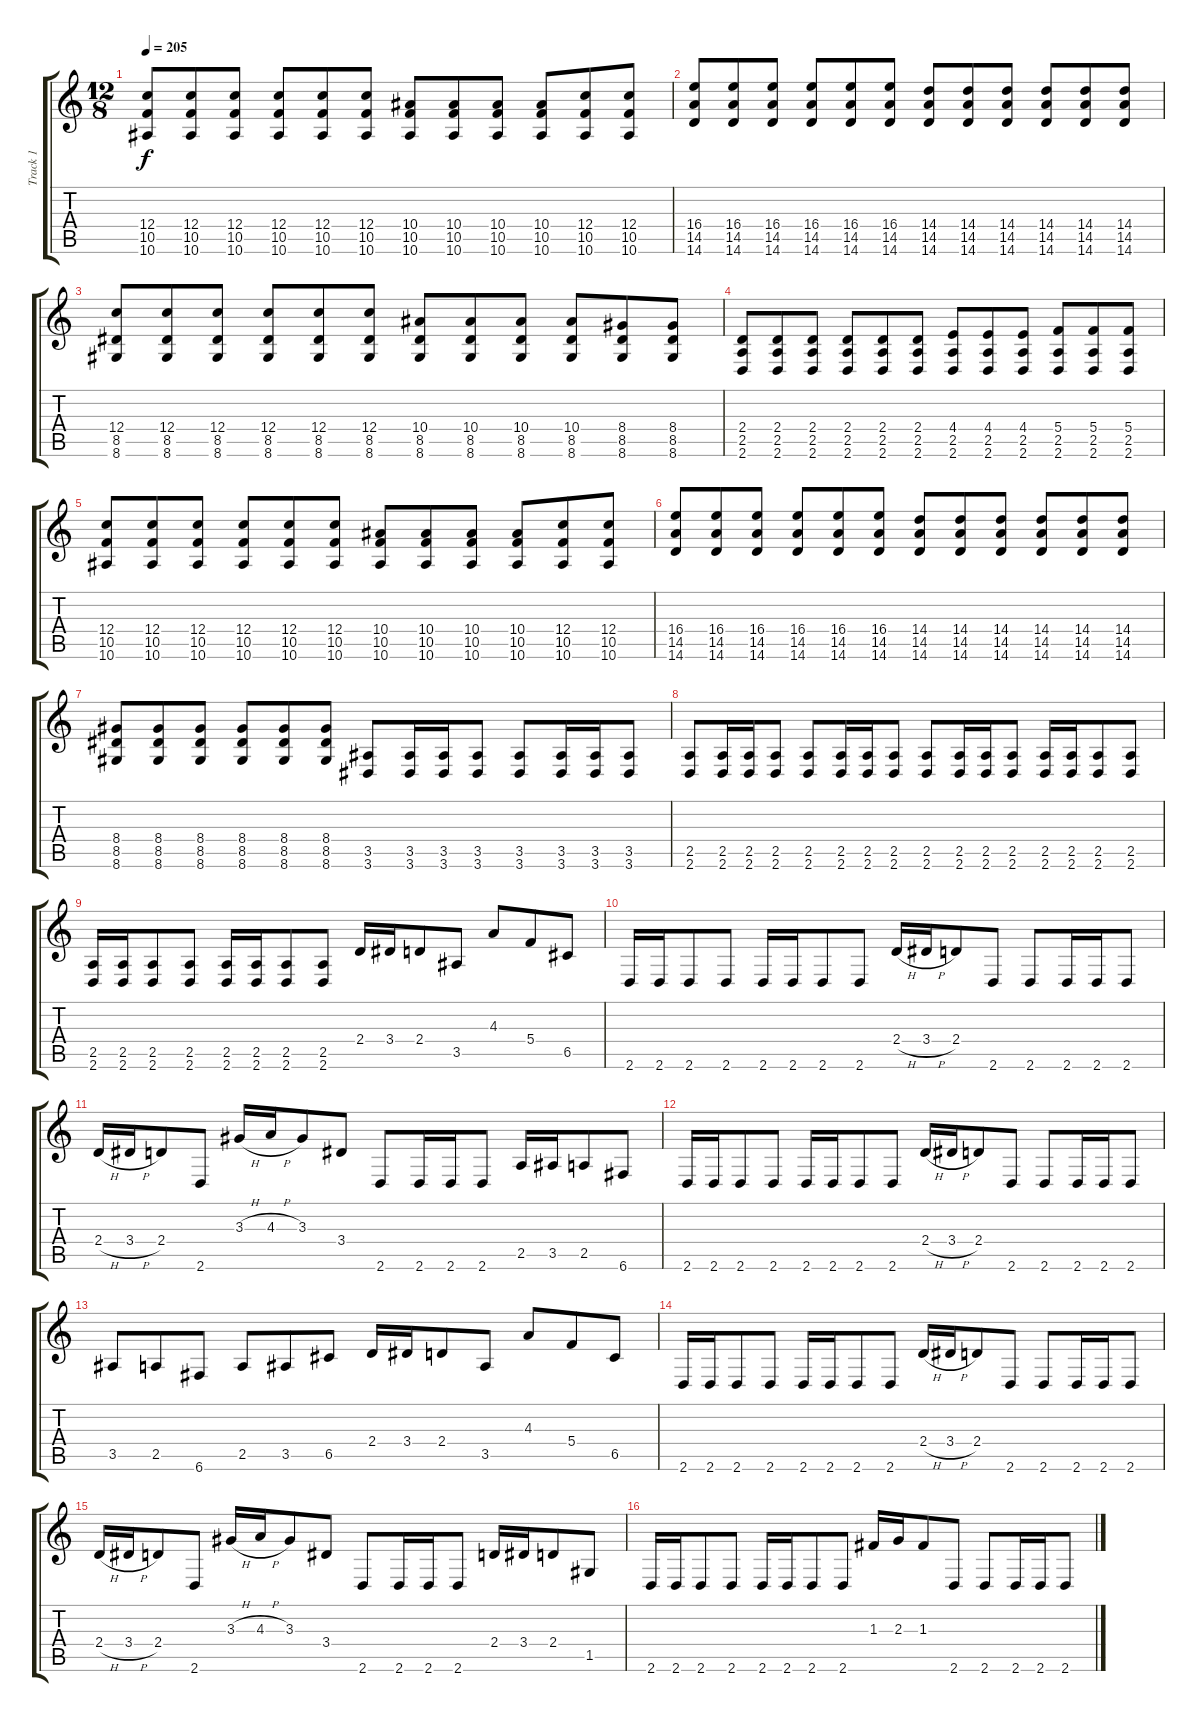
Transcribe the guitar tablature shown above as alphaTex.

\track ("Track 1" "Track 1") {instrument overdrivenguitar}
\staff {score tabs}
\tuning (D4 A3 F3 C3 G2 C2) {hide}
\ts (12 8)
\tempo 205
\clef g2
\ks c
(12.4 10.5 10.6).8{dy f} (12.4 10.5 10.6).8 (12.4 10.5 10.6).8 (12.4 10.5 10.6).8 (12.4 10.5 10.6).8 (12.4 10.5 10.6).8 (10.4 10.5 10.6).8 (10.4 10.5 10.6).8 (10.4 10.5 10.6).8 (10.4 10.5 10.6).8 (12.4 10.5 10.6).8 (12.4 10.5 10.6).8 |
(16.4 14.5 14.6).8 (16.4 14.5 14.6).8 (16.4 14.5 14.6).8 (16.4 14.5 14.6).8 (16.4 14.5 14.6).8 (16.4 14.5 14.6).8 (14.4 14.5 14.6).8 (14.4 14.5 14.6).8 (14.4 14.5 14.6).8 (14.4 14.5 14.6).8 (14.4 14.5 14.6).8 (14.4 14.5 14.6).8 |
(12.4 8.5 8.6).8 (12.4 8.5 8.6).8 (12.4 8.5 8.6).8 (12.4 8.5 8.6).8 (12.4 8.5 8.6).8 (12.4 8.5 8.6).8 (10.4 8.5 8.6).8 (10.4 8.5 8.6).8 (10.4 8.5 8.6).8 (10.4 8.5 8.6).8 (8.4 8.5 8.6).8 (8.4 8.5 8.6).8 |
(2.4 2.5 2.6).8 (2.4 2.5 2.6).8 (2.4 2.5 2.6).8 (2.4 2.5 2.6).8 (2.4 2.5 2.6).8 (2.4 2.5 2.6).8 (4.4 2.5 2.6).8 (4.4 2.5 2.6).8 (4.4 2.5 2.6).8 (5.4 2.5 2.6).8 (5.4 2.5 2.6).8 (5.4 2.5 2.6).8 |
(12.4 10.5 10.6).8 (12.4 10.5 10.6).8 (12.4 10.5 10.6).8 (12.4 10.5 10.6).8 (12.4 10.5 10.6).8 (12.4 10.5 10.6).8 (10.4 10.5 10.6).8 (10.4 10.5 10.6).8 (10.4 10.5 10.6).8 (10.4 10.5 10.6).8 (12.4 10.5 10.6).8 (12.4 10.5 10.6).8 |
(16.4 14.5 14.6).8 (16.4 14.5 14.6).8 (16.4 14.5 14.6).8 (16.4 14.5 14.6).8 (16.4 14.5 14.6).8 (16.4 14.5 14.6).8 (14.4 14.5 14.6).8 (14.4 14.5 14.6).8 (14.4 14.5 14.6).8 (14.4 14.5 14.6).8 (14.4 14.5 14.6).8 (14.4 14.5 14.6).8 |
(8.4 8.5 8.6).8 (8.4 8.5 8.6).8 (8.4 8.5 8.6).8 (8.4 8.5 8.6).8 (8.4 8.5 8.6).8 (8.4 8.5 8.6).8 (3.5 3.6).8 (3.5 3.6).16 (3.5 3.6).16 (3.5 3.6).8 (3.5 3.6).8 (3.5 3.6).16 (3.5 3.6).16 (3.5 3.6).8 |
(2.5 2.6).8 (2.5 2.6).16 (2.5 2.6).16 (2.5 2.6).8 (2.5 2.6).8 (2.5 2.6).16 (2.5 2.6).16 (2.5 2.6).8 (2.5 2.6).8 (2.5 2.6).16 (2.5 2.6).16 (2.5 2.6).8 (2.5 2.6).16 (2.5 2.6).16 (2.5 2.6).8 (2.5 2.6).8 |
(2.5 2.6).16 (2.5 2.6).16 (2.5 2.6).8 (2.5 2.6).8 (2.5 2.6).16 (2.5 2.6).16 (2.5 2.6).8 (2.5 2.6).8 2.4.16 3.4.16 2.4.8 3.5.8 4.3.8 5.4.8 6.5.8 |
2.6.16 2.6.16 2.6.8 2.6.8 2.6.16 2.6.16 2.6.8 2.6.8 2.4{h}.16 3.4{h}.16 2.4.8 2.6.8 2.6.8 2.6.16 2.6.16 2.6.8 |
2.4{h}.16 3.4{h}.16 2.4.8 2.6.8 3.3{h}.16 4.3{h}.16 3.3.8 3.4.8 2.6.8 2.6.16 2.6.16 2.6.8 2.5.16 3.5.16 2.5.8 6.6.8 |
2.6.16 2.6.16 2.6.8 2.6.8 2.6.16 2.6.16 2.6.8 2.6.8 2.4{h}.16 3.4{h}.16 2.4.8 2.6.8 2.6.8 2.6.16 2.6.16 2.6.8 |
3.5.8 2.5.8 6.6.8 2.5.8 3.5.8 6.5.8 2.4.16 3.4.16 2.4.8 3.5.8 4.3.8 5.4.8 6.5.8 |
2.6.16 2.6.16 2.6.8 2.6.8 2.6.16 2.6.16 2.6.8 2.6.8 2.4{h}.16 3.4{h}.16 2.4.8 2.6.8 2.6.8 2.6.16 2.6.16 2.6.8 |
2.4{h}.16 3.4{h}.16 2.4.8 2.6.8 3.3{h}.16 4.3{h}.16 3.3.8 3.4.8 2.6.8 2.6.16 2.6.16 2.6.8 2.4.16 3.4.16 2.4.8 1.5.8 |
2.6.16 2.6.16 2.6.8 2.6.8 2.6.16 2.6.16 2.6.8 2.6.8 1.3.16 2.3.16 1.3.8 2.6.8 2.6.8 2.6.16 2.6.16 2.6.8
